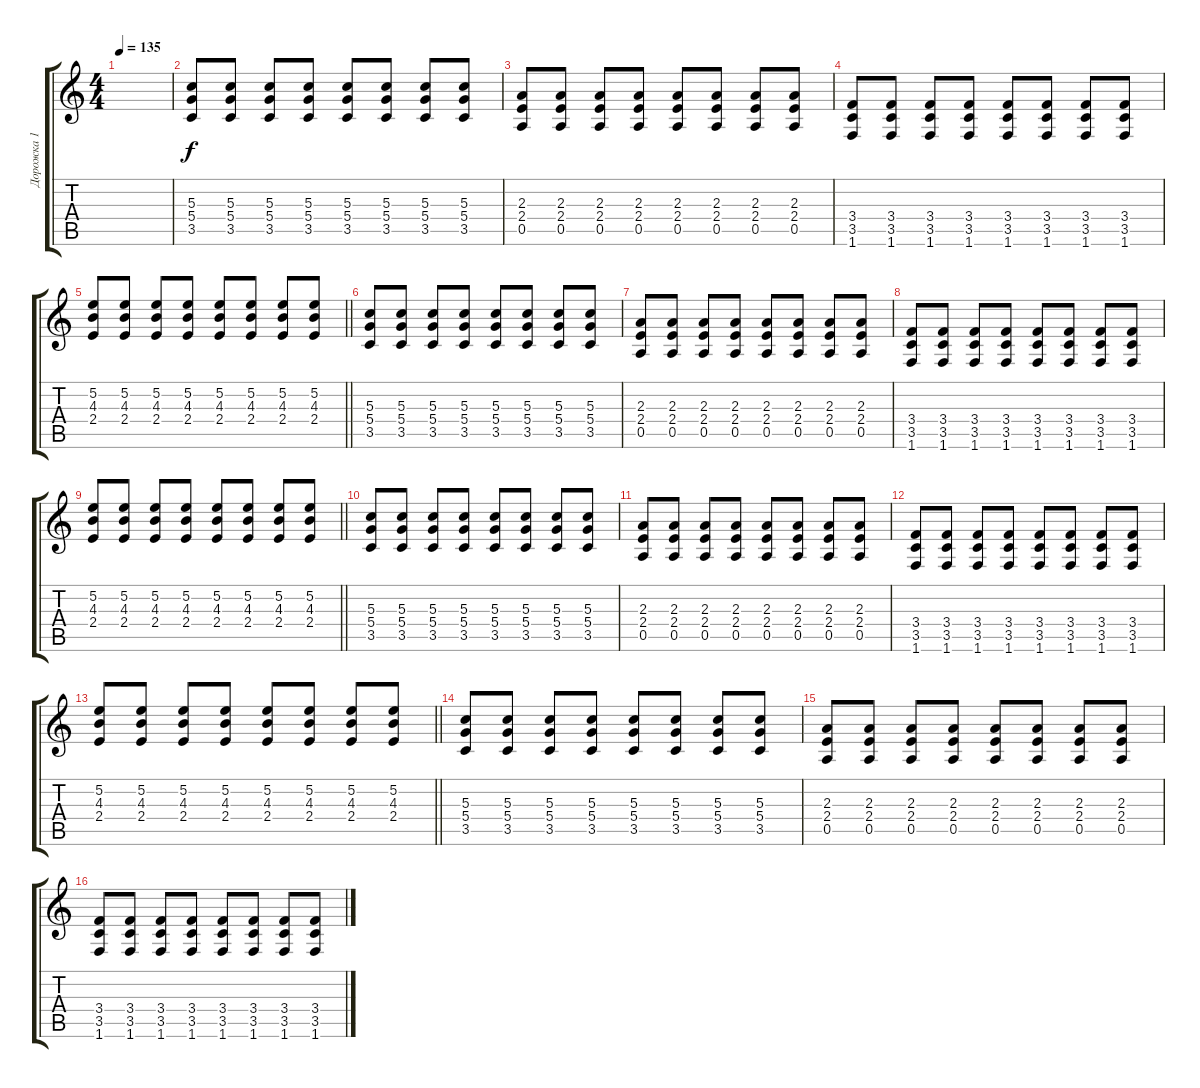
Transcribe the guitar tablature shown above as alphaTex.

\track ("Дорожка 1" "Дорожка 1") {instrument overdrivenguitar}
\staff {score tabs}
\tuning (E4 B3 G3 D3 A2 E2) {hide}
\ts (4 4)
\tempo 135
\clef g2
\ks c
|
(5.3 5.4 3.5).8 (5.3 5.4 3.5).8 (5.3 5.4 3.5).8 (5.3 5.4 3.5).8 (5.3 5.4 3.5).8 (5.3 5.4 3.5).8 (5.3 5.4 3.5).8 (5.3 5.4 3.5).8 |
(2.3 2.4 0.5).8 (2.3 2.4 0.5).8 (2.3 2.4 0.5).8 (2.3 2.4 0.5).8 (2.3 2.4 0.5).8 (2.3 2.4 0.5).8 (2.3 2.4 0.5).8 (2.3 2.4 0.5).8 |
(3.4 3.5 1.6).8 (3.4 3.5 1.6).8 (3.4 3.5 1.6).8 (3.4 3.5 1.6).8 (3.4 3.5 1.6).8 (3.4 3.5 1.6).8 (3.4 3.5 1.6).8 (3.4 3.5 1.6).8 |
\barLineRight lightlight
(5.2 4.3 2.4).8 (5.2 4.3 2.4).8 (5.2 4.3 2.4).8 (5.2 4.3 2.4).8 (5.2 4.3 2.4).8 (5.2 4.3 2.4).8 (5.2 4.3 2.4).8 (5.2 4.3 2.4).8 |
(5.3 5.4 3.5).8 (5.3 5.4 3.5).8 (5.3 5.4 3.5).8 (5.3 5.4 3.5).8 (5.3 5.4 3.5).8 (5.3 5.4 3.5).8 (5.3 5.4 3.5).8 (5.3 5.4 3.5).8 |
(2.3 2.4 0.5).8 (2.3 2.4 0.5).8 (2.3 2.4 0.5).8 (2.3 2.4 0.5).8 (2.3 2.4 0.5).8 (2.3 2.4 0.5).8 (2.3 2.4 0.5).8 (2.3 2.4 0.5).8 |
(3.4 3.5 1.6).8 (3.4 3.5 1.6).8 (3.4 3.5 1.6).8 (3.4 3.5 1.6).8 (3.4 3.5 1.6).8 (3.4 3.5 1.6).8 (3.4 3.5 1.6).8 (3.4 3.5 1.6).8 |
\barLineRight lightlight
(5.2 4.3 2.4).8 (5.2 4.3 2.4).8 (5.2 4.3 2.4).8 (5.2 4.3 2.4).8 (5.2 4.3 2.4).8 (5.2 4.3 2.4).8 (5.2 4.3 2.4).8 (5.2 4.3 2.4).8 |
(5.3 5.4 3.5).8 (5.3 5.4 3.5).8 (5.3 5.4 3.5).8 (5.3 5.4 3.5).8 (5.3 5.4 3.5).8 (5.3 5.4 3.5).8 (5.3 5.4 3.5).8 (5.3 5.4 3.5).8 |
(2.3 2.4 0.5).8 (2.3 2.4 0.5).8 (2.3 2.4 0.5).8 (2.3 2.4 0.5).8 (2.3 2.4 0.5).8 (2.3 2.4 0.5).8 (2.3 2.4 0.5).8 (2.3 2.4 0.5).8 |
(3.4 3.5 1.6).8 (3.4 3.5 1.6).8 (3.4 3.5 1.6).8 (3.4 3.5 1.6).8 (3.4 3.5 1.6).8 (3.4 3.5 1.6).8 (3.4 3.5 1.6).8 (3.4 3.5 1.6).8 |
\barLineRight lightlight
(5.2 4.3 2.4).8 (5.2 4.3 2.4).8 (5.2 4.3 2.4).8 (5.2 4.3 2.4).8 (5.2 4.3 2.4).8 (5.2 4.3 2.4).8 (5.2 4.3 2.4).8 (5.2 4.3 2.4).8 |
(5.3 5.4 3.5).8 (5.3 5.4 3.5).8 (5.3 5.4 3.5).8 (5.3 5.4 3.5).8 (5.3 5.4 3.5).8 (5.3 5.4 3.5).8 (5.3 5.4 3.5).8 (5.3 5.4 3.5).8 |
(2.3 2.4 0.5).8 (2.3 2.4 0.5).8 (2.3 2.4 0.5).8 (2.3 2.4 0.5).8 (2.3 2.4 0.5).8 (2.3 2.4 0.5).8 (2.3 2.4 0.5).8 (2.3 2.4 0.5).8 |
(3.4 3.5 1.6).8 (3.4 3.5 1.6).8 (3.4 3.5 1.6).8 (3.4 3.5 1.6).8 (3.4 3.5 1.6).8 (3.4 3.5 1.6).8 (3.4 3.5 1.6).8 (3.4 3.5 1.6).8
